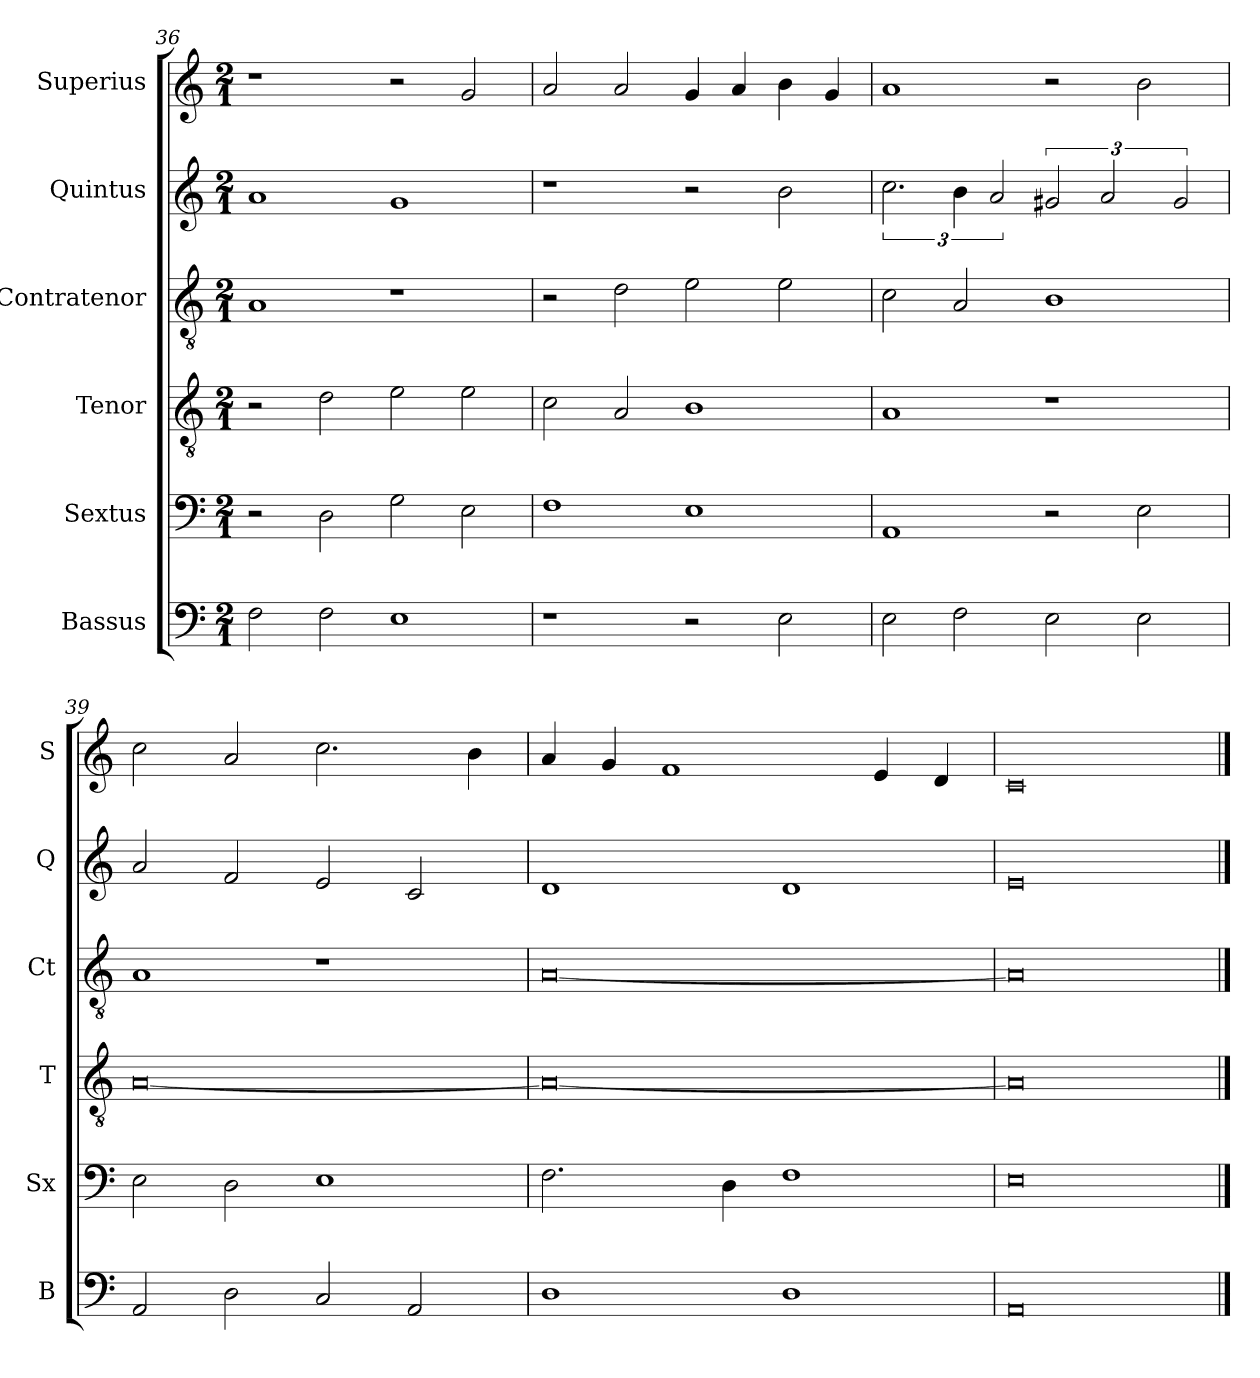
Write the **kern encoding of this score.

**kern	**kern	**kern	**kern	**kern	**kern
*part6	*part5	*part4	*part3	*part2	*part1
*staff6	*staff5	*staff4	*staff3	*staff2	*staff1
*I"Bassus	*I"Sextus	*I"Tenor	*I"Contratenor	*I"Quintus	*I"Superius
*I'B	*I'Sx	*I'T	*I'Ct	*I'Q	*I'S
*clefF4	*clefF4	*clefGv2	*clefGv2	*clefG2	*clefG2
*k[]	*k[]	*k[]	*k[]	*k[]	*k[]
*M2/1	*M2/1	*M2/1	*M2/1	*M2/1	*M2/1
=36	=36	=36	=36	=36	=36
2F\	2r	2r	1A	1a	1r
2F\	2D\	2d\	.	.	.
1E	2G\	2e\	1r	1g	2r
.	2E\	2e\	.	.	2g/
=37	=37	=37	=37	=37	=37
1r	1F	2c\	2r	1r	2a/
.	.	2A/	2d\	.	2a/
2r	1E	1B	2e\	2r	4g/
.	.	.	.	.	4a/
2E\	.	.	2e\	2b\	4b\
.	.	.	.	.	4g/
=38	=38	=38	=38	=38	=38
2E\	1AA	1A	2c\	3.cc\	1a
2F\	.	.	2A/	6b\	.
.	.	.	.	3a/	.
2E\	2r	1r	1B	3g#X/	2r
.	.	.	.	3a/	.
2E\	2E\	.	.	.	2b\
.	.	.	.	3g#/	.
=39	=39	=39	=39	=39	=39
2AA/	2E\	[0A	1A	2a/	2cc\
2D\	2D\	.	.	2f/	2a/
2C/	1E	.	1r	2e/	2.cc\
2AA/	.	.	.	2c/	.
.	.	.	.	.	4b\
=40	=40	=40	=40	=40	=40
1D	2.F\	0A_	[0A	1d	4a/
.	.	.	.	.	4g/
.	.	.	.	.	1f
.	4D\	.	.	.	.
1D	1F	.	.	1d	.
.	.	.	.	.	4e/
.	.	.	.	.	4d/
=41	=41	=41	=41	=41	=41
0AA	0E	0A]	0A]	0e	0c
==	==	==	==	==	==
*-	*-	*-	*-	*-	*-
